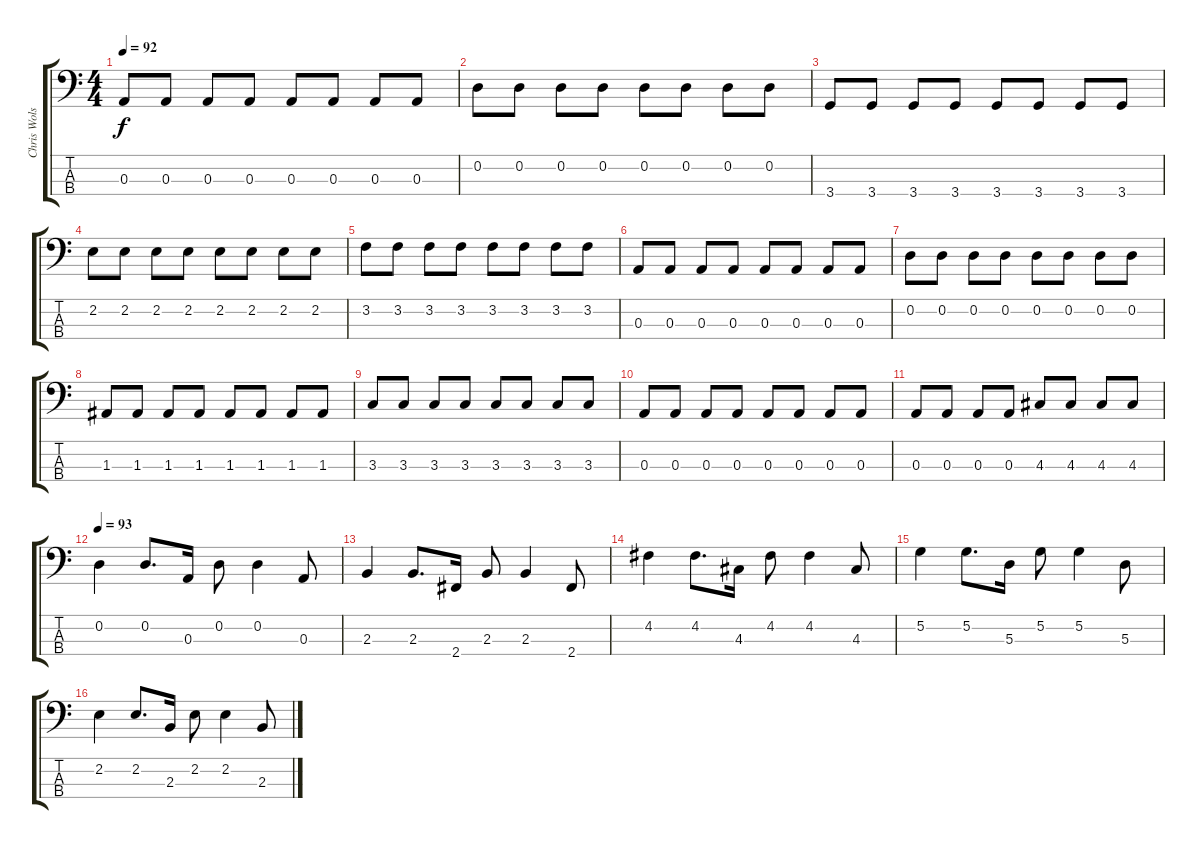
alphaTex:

\track ("Chris Wolstenholme" "Chris Wols") {instrument electricbassfinger}
\staff {score tabs}
\tuning (G2 D2 A1 E1) {hide}
\ts (4 4)
\tempo 92
\clef f4
\ks c
0.3.8{dy f} 0.3.8 0.3.8 0.3.8 0.3.8 0.3.8 0.3.8 0.3.8 |
0.2.8 0.2.8 0.2.8 0.2.8 0.2.8 0.2.8 0.2.8 0.2.8 |
3.4.8 3.4.8 3.4.8 3.4.8 3.4.8 3.4.8 3.4.8 3.4.8 |
2.2.8 2.2.8 2.2.8 2.2.8 2.2.8 2.2.8 2.2.8 2.2.8 |
3.2.8 3.2.8 3.2.8 3.2.8 3.2.8 3.2.8 3.2.8 3.2.8 |
0.3.8 0.3.8 0.3.8 0.3.8 0.3.8 0.3.8 0.3.8 0.3.8 |
0.2.8 0.2.8 0.2.8 0.2.8 0.2.8 0.2.8 0.2.8 0.2.8 |
1.3.8 1.3.8 1.3.8 1.3.8 1.3.8 1.3.8 1.3.8 1.3.8 |
3.3.8 3.3.8 3.3.8 3.3.8 3.3.8 3.3.8 3.3.8 3.3.8 |
0.3.8 0.3.8 0.3.8 0.3.8 0.3.8 0.3.8 0.3.8 0.3.8 |
0.3.8 0.3.8 0.3.8 0.3.8 4.3.8 4.3.8 4.3.8 4.3.8 |
\tempo 93
0.2.4 0.2.8{d} 0.3.16 0.2.8 0.2.4 0.3.8 |
2.3.4 2.3.8{d} 2.4.16 2.3.8 2.3.4 2.4.8 |
4.2.4 4.2.8{d} 4.3.16 4.2.8 4.2.4 4.3.8 |
5.2.4 5.2.8{d} 5.3.16 5.2.8 5.2.4 5.3.8 |
2.2.4 2.2.8{d} 2.3.16 2.2.8 2.2.4 2.3.8
